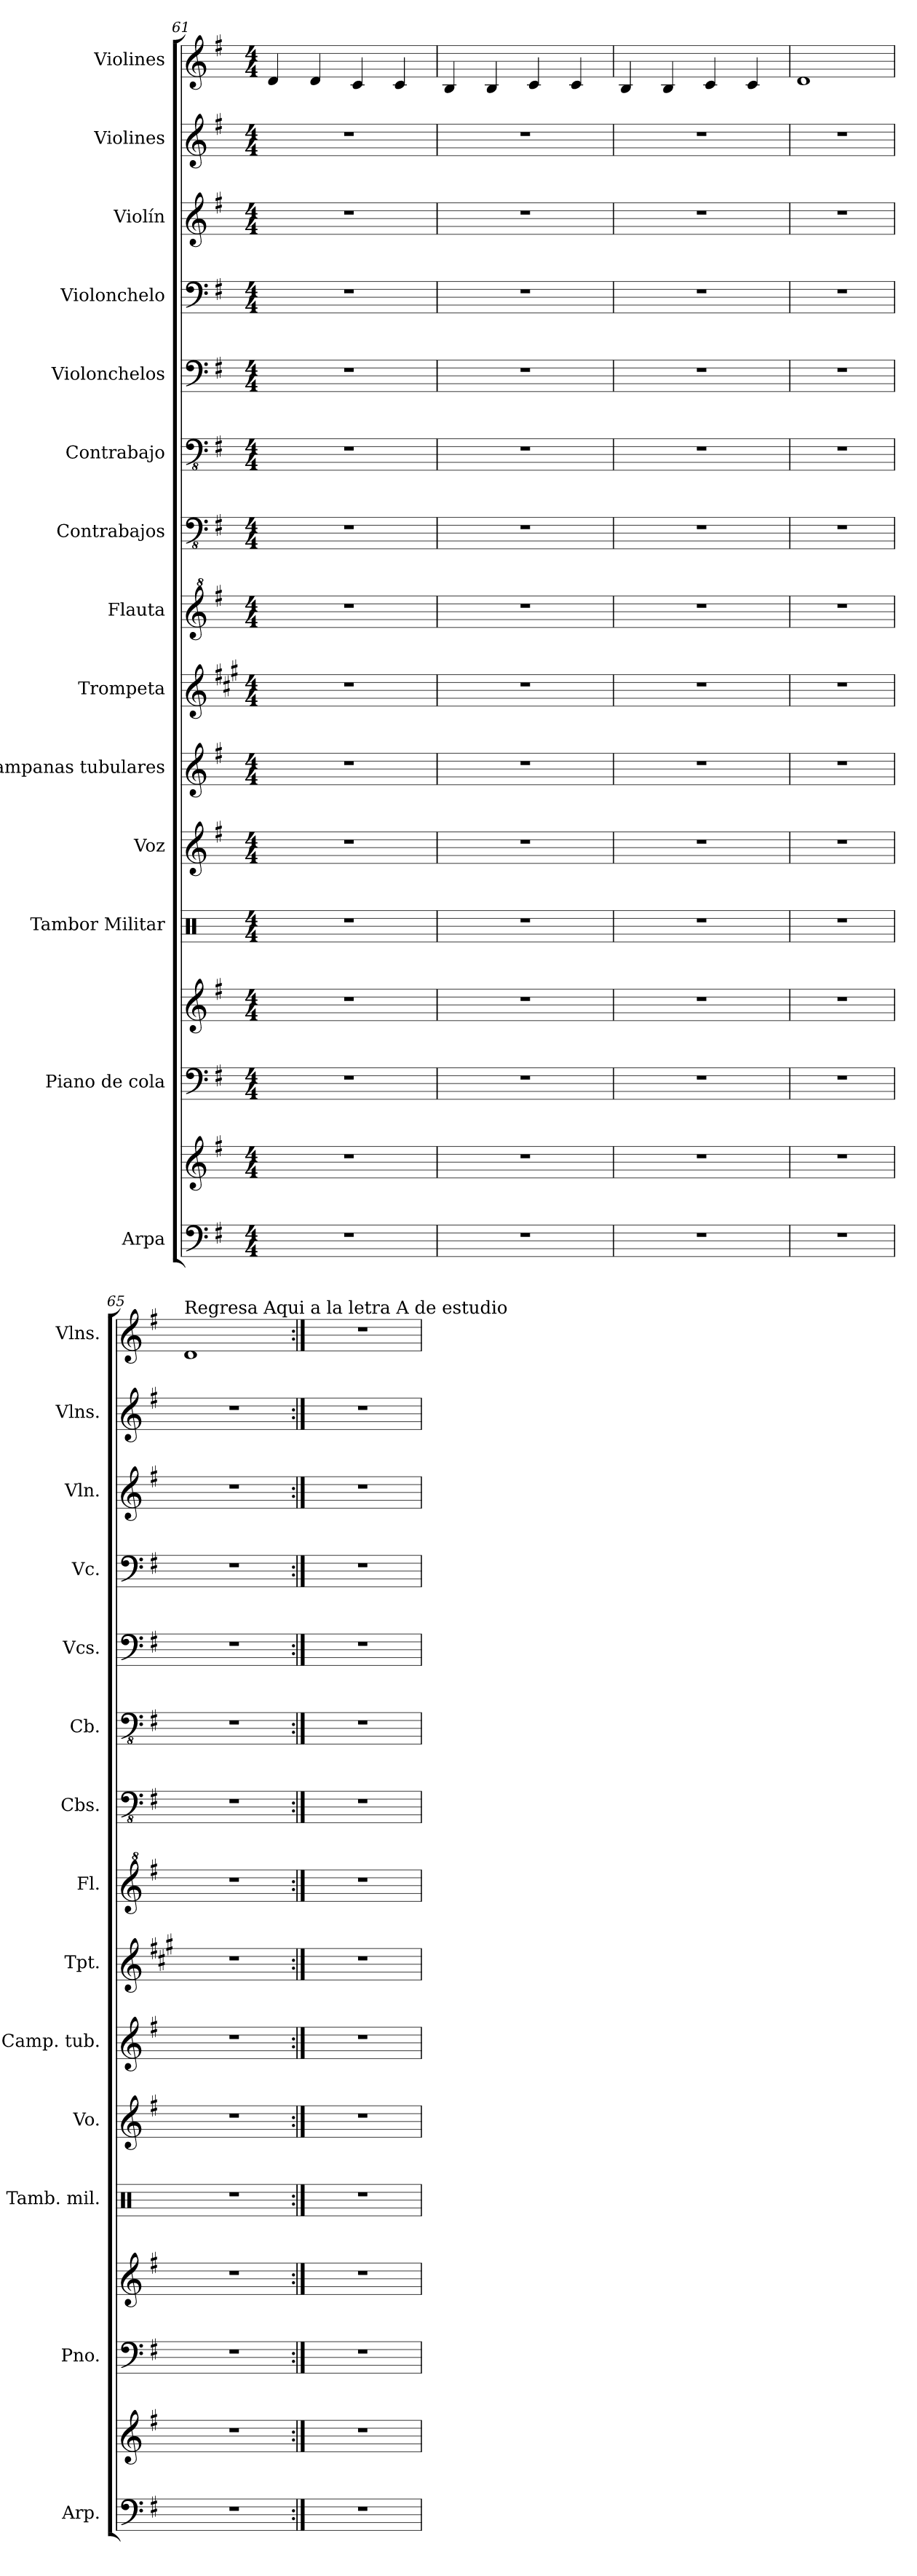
**kern	**kern	**kern	**kern	**kern	**kern	**kern	**kern	**kern	**kern	**kern	**kern	**kern	**kern	**kern	**kern
*part14	*part14	*part13	*part13	*part12	*part11	*part10	*part9	*part8	*part7	*part6	*part5	*part4	*part3	*part2	*part1
*staff16	*staff15	*staff14	*staff13	*staff12	*staff11	*staff10	*staff9	*staff8	*staff7	*staff6	*staff5	*staff4	*staff3	*staff2	*staff1
*I"Arpa	*	*I"Piano de cola	*	*I"Tambor Militar	*I"Voz	*I"Campanas tubulares	*I"Trompeta	*I"Flauta	*I"Contrabajos	*I"Contrabajo	*I"Violonchelos	*I"Violonchelo	*I"Violín	*I"Violines	*I"Violines
*I'Arp.	*	*I'Pno.	*	*I'Tamb. mil.	*I'Vo.	*I'Camp. tub.	*I'Tpt.	*I'Fl.	*I'Cbs.	*I'Cb.	*I'Vcs.	*I'Vc.	*I'Vln.	*I'Vlns.	*I'Vlns.
!!LO:PB:g=z
*clefF4	*clefG2	*clefF4	*clefG2	*clefX	*clefG2	*clefG2	*clefG2	*clefG^2	*clefFv4	*clefFv4	*clefF4	*clefF4	*clefG2	*clefG2	*clefG2
*	*	*	*	*	*	*	*ITrd1c2	*	*	*ITrd7c12	*	*	*	*	*
*k[f#]	*k[f#]	*k[f#]	*k[f#]	*k[]	*k[f#]	*k[f#]	*k[f#]	*k[f#]	*k[f#]	*k[f#]	*k[f#]	*k[f#]	*k[f#]	*k[f#]	*k[f#]
*M4/4	*M4/4	*M4/4	*M4/4	*M4/4	*M4/4	*M4/4	*M4/4	*M4/4	*M4/4	*M4/4	*M4/4	*M4/4	*M4/4	*M4/4	*M4/4
=61	=61	=61	=61	=61	=61	=61	=61	=61	=61	=61	=61	=61	=61	=61	=61
1r	1r	1r	1r	1r	1r	1r	1r	1r	1r	1r	1r	1r	1r	1r	4d/
.	.	.	.	.	.	.	.	.	.	.	.	.	.	.	4d/
.	.	.	.	.	.	.	.	.	.	.	.	.	.	.	4c/
.	.	.	.	.	.	.	.	.	.	.	.	.	.	.	4c/
=62	=62	=62	=62	=62	=62	=62	=62	=62	=62	=62	=62	=62	=62	=62	=62
1r	1r	1r	1r	1r	1r	1r	1r	1r	1r	1r	1r	1r	1r	1r	4B/
.	.	.	.	.	.	.	.	.	.	.	.	.	.	.	4B/
.	.	.	.	.	.	.	.	.	.	.	.	.	.	.	4c/
.	.	.	.	.	.	.	.	.	.	.	.	.	.	.	4c/
=63	=63	=63	=63	=63	=63	=63	=63	=63	=63	=63	=63	=63	=63	=63	=63
1r	1r	1r	1r	1r	1r	1r	1r	1r	1r	1r	1r	1r	1r	1r	4B/
.	.	.	.	.	.	.	.	.	.	.	.	.	.	.	4B/
.	.	.	.	.	.	.	.	.	.	.	.	.	.	.	4c/
.	.	.	.	.	.	.	.	.	.	.	.	.	.	.	4c/
=64	=64	=64	=64	=64	=64	=64	=64	=64	=64	=64	=64	=64	=64	=64	=64
1r	1r	1r	1r	1r	1r	1r	1r	1r	1r	1r	1r	1r	1r	1r	1d
=65	=65	=65	=65	=65	=65	=65	=65	=65	=65	=65	=65	=65	=65	=65	=65
!	!	!	!	!	!	!	!	!	!	!	!	!	!	!	!LO:TX:a:t=Regresa Aqui a la letra A de estudio
1r	1r	1r	1r	1r	1r	1r	1r	1r	1r	1r	1r	1r	1r	1r	1d
=66:|!	=66:|!	=66:|!	=66:|!	=66:|!	=66:|!	=66:|!	=66:|!	=66:|!	=66:|!	=66:|!	=66:|!	=66:|!	=66:|!	=66:|!	=66:|!
1r	1r	1r	1r	1r	1r	1r	1r	1r	1r	1r	1r	1r	1r	1r	1r
=	=	=	=	=	=	=	=	=	=	=	=	=	=	=	=
*-	*-	*-	*-	*-	*-	*-	*-	*-	*-	*-	*-	*-	*-	*-	*-
